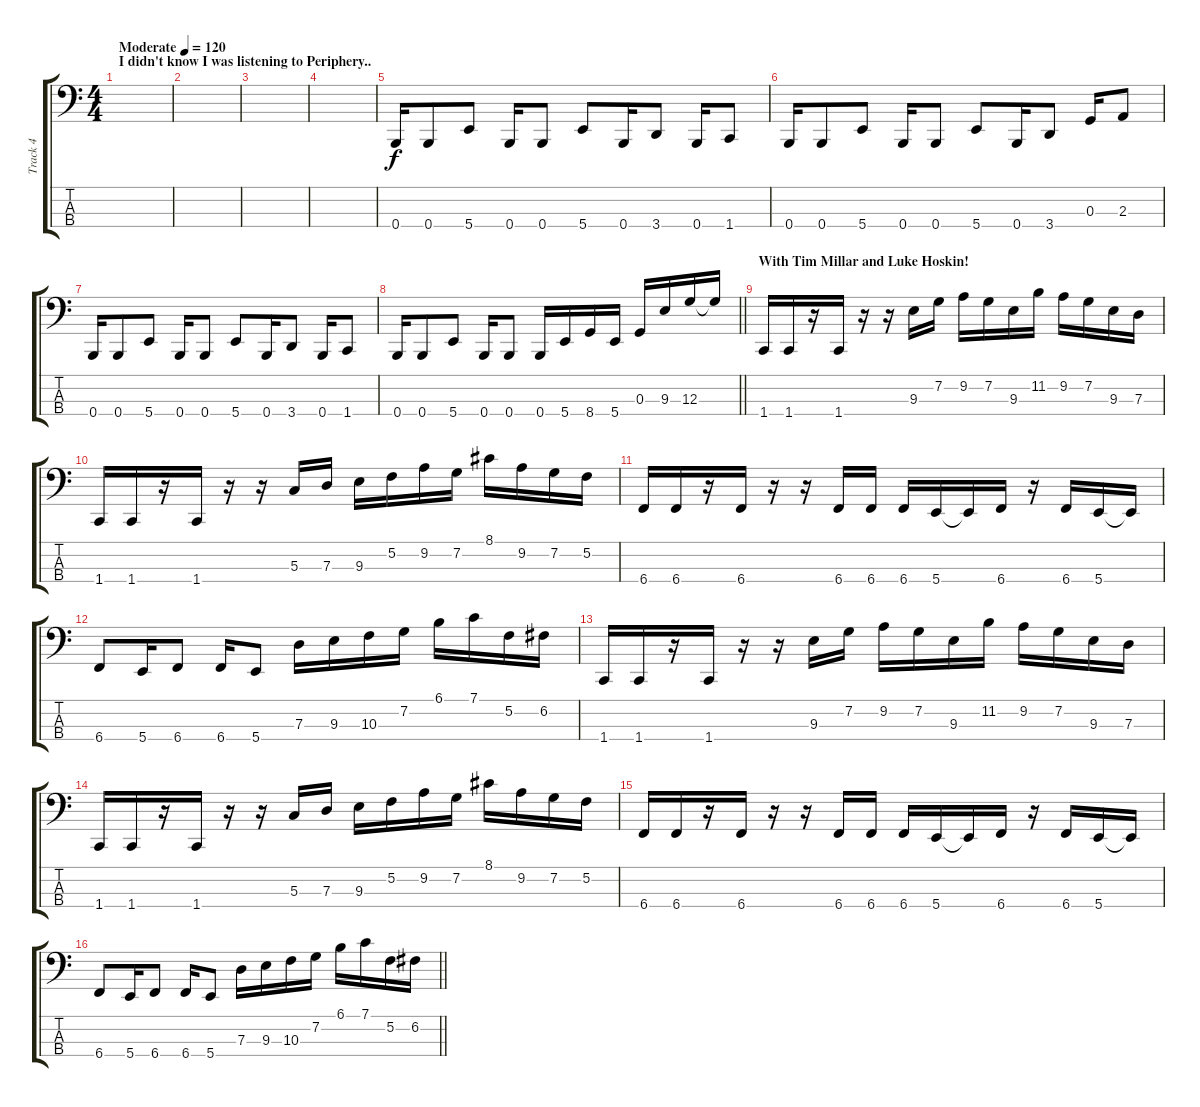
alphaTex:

\track ("Track 4" "Track 4") {instrument electricbassfinger}
\staff {score tabs}
\tuning (F2 C2 G1 B0) {hide}
\ts (4 4)
\section ("" "I didn't know I was listening to Periphery..")
\tempo (120 "Moderate")
\clef f4
\ks c
|
|
|
|
0.4.16 0.4.8 5.4.8 0.4.16 0.4.8 5.4.8 0.4.16 3.4.8 0.4.16 1.4.8 |
0.4.16 0.4.8 5.4.8 0.4.16 0.4.8 5.4.8 0.4.16 3.4.8 0.3.16 2.3.8 |
0.4.16 0.4.8 5.4.8 0.4.16 0.4.8 5.4.8 0.4.16 3.4.8 0.4.16 1.4.8 |
\barLineRight lightlight
0.4.16 0.4.8 5.4.8 0.4.16 0.4.8 0.4.16 5.4.16 8.4.16 5.4.16 0.3.16 9.3.16 12.3.16 12.3{t}.16 |
\section ("" "With Tim Millar and Luke Hoskin!")
1.4.16 1.4.16 r.16 1.4.16 r.16 r.16 9.3.16 7.2.16 9.2.16 7.2.16 9.3.16 11.2.16 9.2.16 7.2.16 9.3.16 7.3.16 |
1.4.16 1.4.16 r.16 1.4.16 r.16 r.16 5.3.16 7.3.16 9.3.16 5.2.16 9.2.16 7.2.16 8.1.16 9.2.16 7.2.16 5.2.16 |
6.4.16 6.4.16 r.16 6.4.16 r.16 r.16 6.4.16 6.4.16 6.4.16 5.4.16 5.4{t}.16 6.4.16 r.16 6.4.16 5.4.16 5.4{t}.16 |
6.4.8 5.4.16 6.4.8 6.4.16 5.4.8 7.3.16 9.3.16 10.3.16 7.2.16 6.1.16 7.1.16 5.2.16 6.2.16 |
1.4.16 1.4.16 r.16 1.4.16 r.16 r.16 9.3.16 7.2.16 9.2.16 7.2.16 9.3.16 11.2.16 9.2.16 7.2.16 9.3.16 7.3.16 |
1.4.16 1.4.16 r.16 1.4.16 r.16 r.16 5.3.16 7.3.16 9.3.16 5.2.16 9.2.16 7.2.16 8.1.16 9.2.16 7.2.16 5.2.16 |
6.4.16 6.4.16 r.16 6.4.16 r.16 r.16 6.4.16 6.4.16 6.4.16 5.4.16 5.4{t}.16 6.4.16 r.16 6.4.16 5.4.16 5.4{t}.16 |
\barLineRight lightlight
6.4.8 5.4.16 6.4.8 6.4.16 5.4.8 7.3.16 9.3.16 10.3.16 7.2.16 6.1.16 7.1.16 5.2.16 6.2.16
